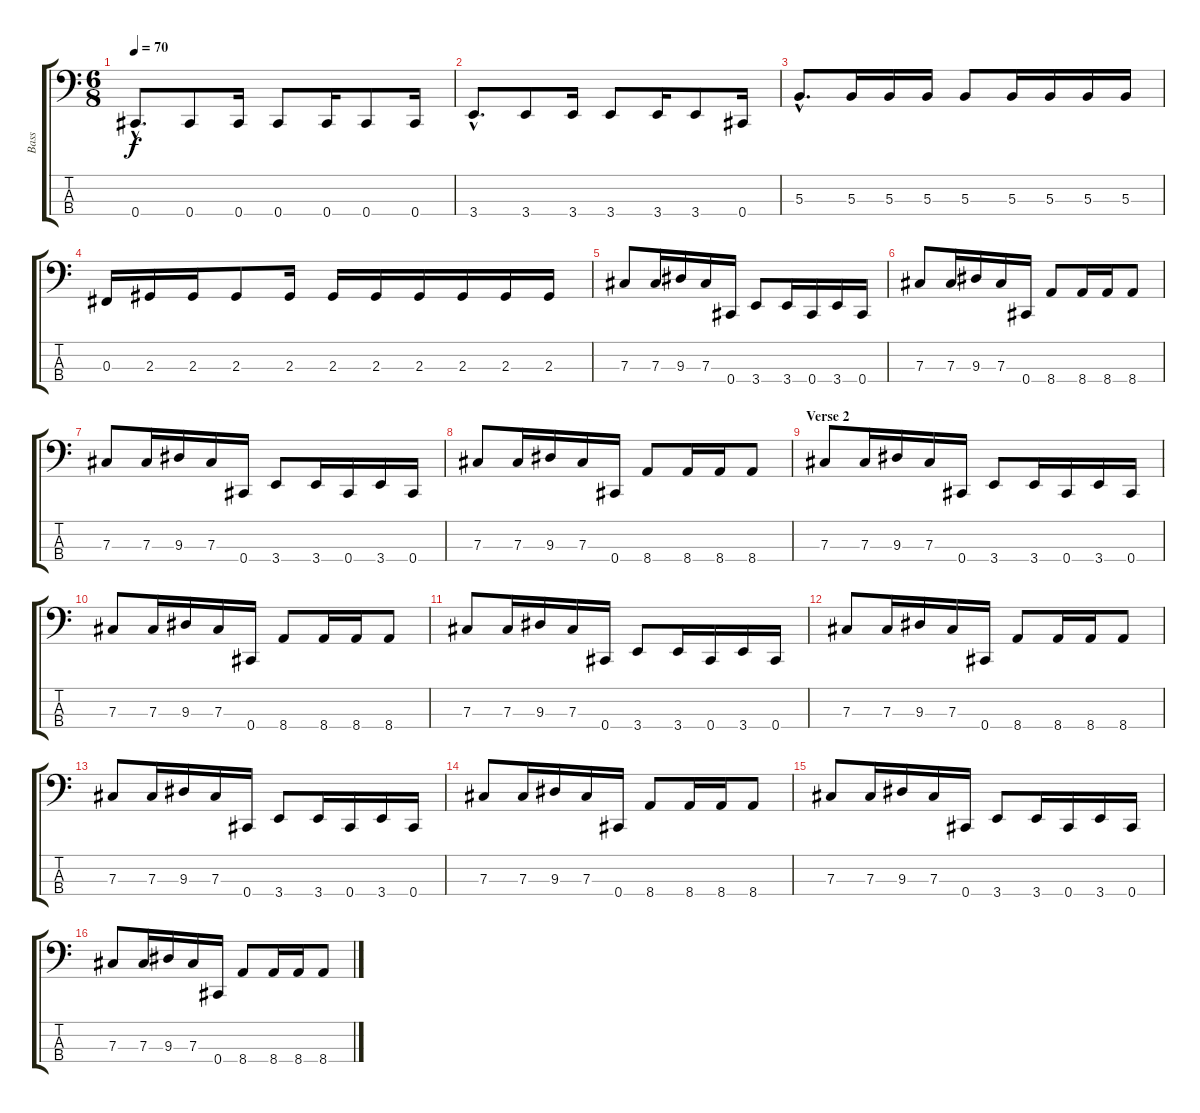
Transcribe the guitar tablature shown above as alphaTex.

\track ("Bass" "Bass") {instrument slapbass1}
\staff {score tabs}
\tuning (E2 B1 Gb1 Db1) {hide}
\ts (6 8)
\tempo 70
\clef f4
\ks c
0.4{hac}.8{d dy f} 0.4.8 0.4.16 0.4.8 0.4.16 0.4.8 0.4.16 |
3.4{hac}.8{d} 3.4.8 3.4.16 3.4.8 3.4.16 3.4.8 0.4.16 |
5.3{hac}.8{d} 5.3.16 5.3.16 5.3.16 5.3.8 5.3.16 5.3.16 5.3.16 5.3.16 |
0.3.16 2.3.16 2.3.16 2.3.8 2.3.16 2.3.16 2.3.16 2.3.16 2.3.16 2.3.16 2.3.16 |
7.3.8 7.3.16 9.3.16 7.3.16 0.4.16 3.4.8 3.4.16 0.4.16 3.4.16 0.4.16 |
7.3.8 7.3.16 9.3.16 7.3.16 0.4.16 8.4.8 8.4.16 8.4.16 8.4.8 |
7.3.8 7.3.16 9.3.16 7.3.16 0.4.16 3.4.8 3.4.16 0.4.16 3.4.16 0.4.16 |
7.3.8 7.3.16 9.3.16 7.3.16 0.4.16 8.4.8 8.4.16 8.4.16 8.4.8 |
\section ("" "Verse 2")
7.3.8 7.3.16 9.3.16 7.3.16 0.4.16 3.4.8 3.4.16 0.4.16 3.4.16 0.4.16 |
7.3.8 7.3.16 9.3.16 7.3.16 0.4.16 8.4.8 8.4.16 8.4.16 8.4.8 |
7.3.8 7.3.16 9.3.16 7.3.16 0.4.16 3.4.8 3.4.16 0.4.16 3.4.16 0.4.16 |
7.3.8 7.3.16 9.3.16 7.3.16 0.4.16 8.4.8 8.4.16 8.4.16 8.4.8 |
7.3.8 7.3.16 9.3.16 7.3.16 0.4.16 3.4.8 3.4.16 0.4.16 3.4.16 0.4.16 |
7.3.8 7.3.16 9.3.16 7.3.16 0.4.16 8.4.8 8.4.16 8.4.16 8.4.8 |
7.3.8 7.3.16 9.3.16 7.3.16 0.4.16 3.4.8 3.4.16 0.4.16 3.4.16 0.4.16 |
7.3.8 7.3.16 9.3.16 7.3.16 0.4.16 8.4.8 8.4.16 8.4.16 8.4.8
